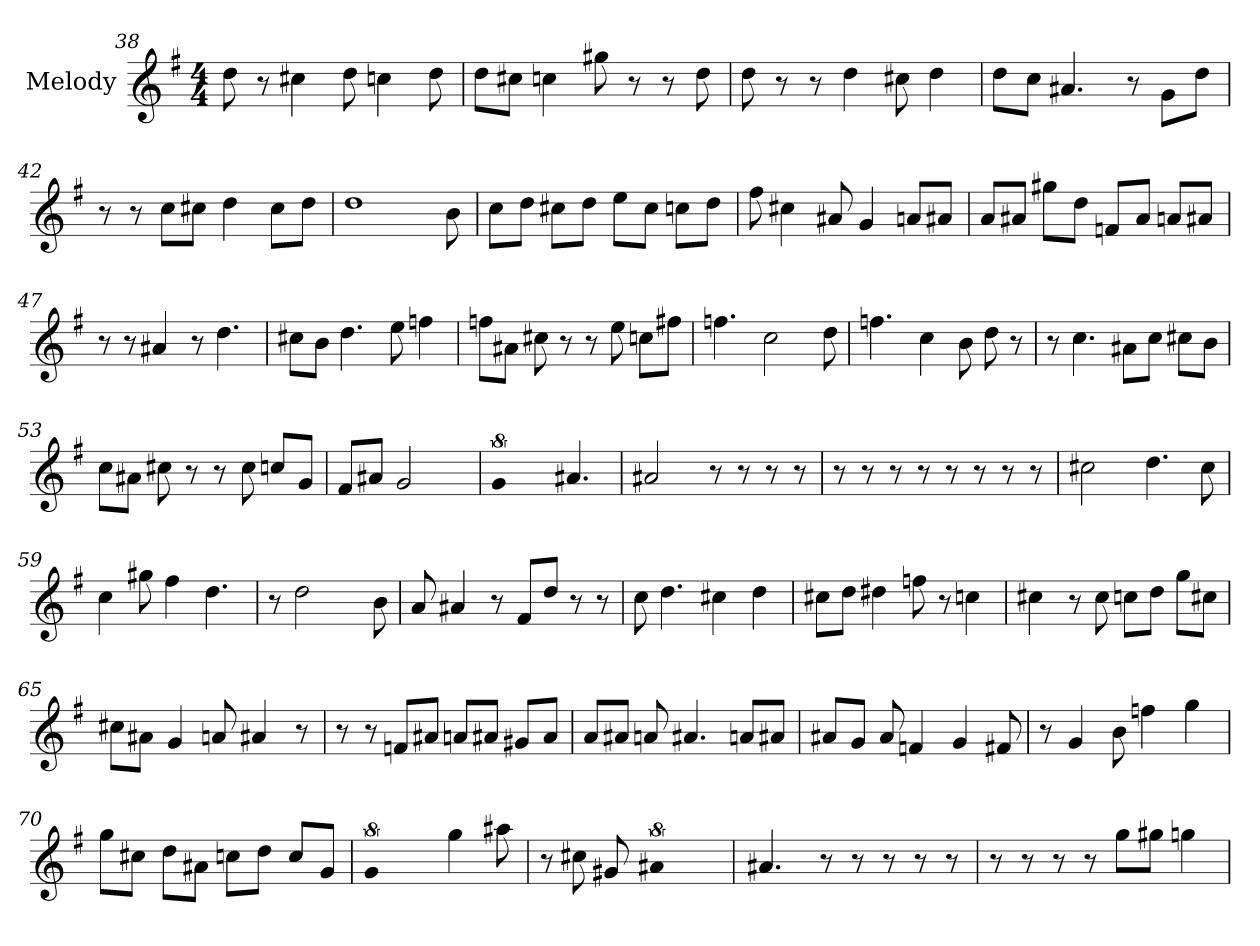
**kern
*part1
*staff1
*I"Melody
*clefG2
*k[f#]
*G:
*M4/4
=38
8dd
8r
4cc#
8dd
4cc
8dd
=39
8dd\L
8cc#\J
4cc
8gg#
8r
8r
8dd
=40
8dd
8r
8r
4dd
8cc#
4dd
=41
8dd\L
8cc\J
4.a#
8r
8g\L
8dd\J
=42
8r
8r
8cc\L
8cc#\J
4dd
8cc#\L
8dd\J
=43
!LO:N:vis=1
2..dd
8b
=44
8cc\L
8dd\J
8cc#\L
8dd\J
8ee\L
8cc#\J
8cc\L
8dd\J
=45
8ff#
4cc#
8a#
4g
8a/L
8a#/J
=46
8a/L
8a#/J
8gg#\L
8dd\J
8f/L
8a#/J
8a/L
8a#/J
=47
8r
8r
4a#
8r
4.dd
=48
8cc#\L
8b\J
4.dd
8ee
4ff
=49
8ff\L
8a#\J
8cc#
8r
8r
8ee
8cc\L
8ff#\J
=50
4.ff
2cc
8dd
=51
4.ff
4cc
8b
8dd
8r
=52
8r
4.cc
8a#\L
8cc\J
8cc#\L
8b\J
=53
8cc\L
8a#\J
8cc#
8r
8r
8cc#
8cc/L
8g/J
=54
8f#/L
8a#/J
!LO:N:vis=2
2.g
=55
!LO:N:vis=2
8%5g
4.a#
=56
2a#
8r
8r
8r
8r
=57
8r
8r
8r
8r
8r
8r
8r
8r
=58
2cc#
4.dd
8cc#
=59
4cc
8gg#
4ff#
4.dd
=60
8r
!LO:N:vis=2
2.dd
8b
=61
8a
4a#
8r
8f#/L
8dd/J
8r
8r
=62
8cc
4.dd
4cc#
4dd
=63
8cc#\L
8dd\J
4dd#
8ff
8r
4cc
=64
4cc#
8r
8cc#
8cc\L
8dd\J
8gg\L
8cc#\J
=65
8cc#\L
8a#\J
4g
8a
4a#
8r
=66
8r
8r
8f/L
8a#/J
8a/L
8a#/J
8g#/L
8a#/J
=67
8a/L
8a#/J
8a
4.a#
8a/L
8a#/J
=68
8a#/L
8g/J
8a#
4f
4g
8f#
=69
8r
4g
8b
4ff
4gg
=70
8gg\L
8cc#\J
8dd\L
8a#\J
8cc\L
8dd\J
8cc/L
8g/J
=71
!LO:N:vis=2
8%5g
4gg
8aa#
=72
8r
8cc#
8g#
!LO:N:vis=2
8%5a#
=73
4.a#
8r
8r
8r
8r
8r
=74
8r
8r
8r
8r
8gg\L
8gg#\J
4gg
=
*-
